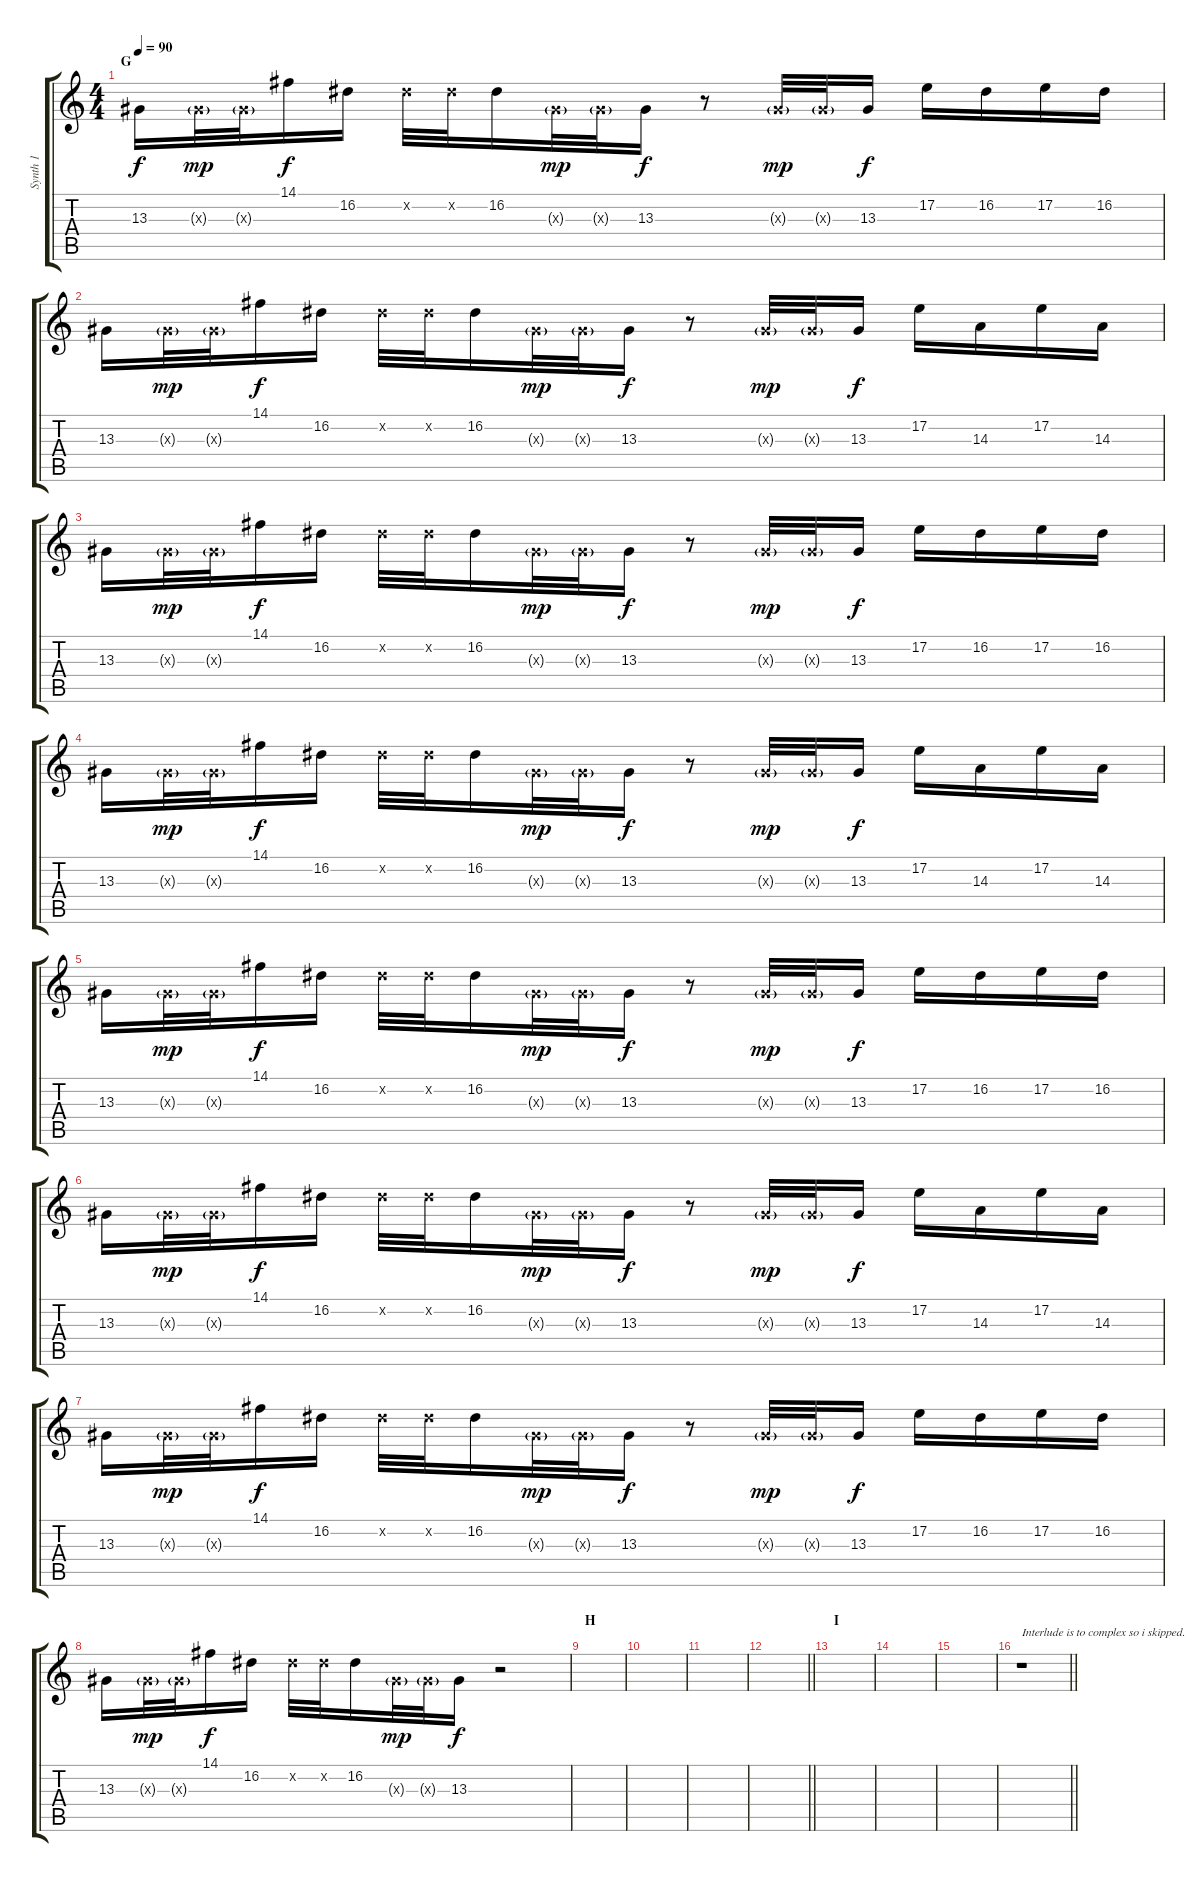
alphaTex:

\track ("Synth 1" "Synth 1") {instrument lead1square}
\staff {score tabs}
\tuning (E4 B3 G3 D3 A2 E2) {hide}
\ts (4 4)
\section ("" "G")
\tempo 90
\clef g2
\ks c
13.3.16{dy f} 13.3{g x}.32{dy mp} 13.3{g x}.32 14.1.16{dy f} 16.2.16 16.2{x}.32 16.2{x}.32 16.2.16 13.3{g x}.32{dy mp} 13.3{g x}.32 13.3.16{dy f} r.8 13.3{g x}.32{dy mp} 13.3{g x}.32 13.3.16{dy f} 17.2.16 16.2.16 17.2.16 16.2.16 |
13.3.16 13.3{g x}.32{dy mp} 13.3{g x}.32 14.1.16{dy f} 16.2.16 16.2{x}.32 16.2{x}.32 16.2.16 13.3{g x}.32{dy mp} 13.3{g x}.32 13.3.16{dy f} r.8 13.3{g x}.32{dy mp} 13.3{g x}.32 13.3.16{dy f} 17.2.16 14.3.16 17.2.16 14.3.16 |
13.3.16 13.3{g x}.32{dy mp} 13.3{g x}.32 14.1.16{dy f} 16.2.16 16.2{x}.32 16.2{x}.32 16.2.16 13.3{g x}.32{dy mp} 13.3{g x}.32 13.3.16{dy f} r.8 13.3{g x}.32{dy mp} 13.3{g x}.32 13.3.16{dy f} 17.2.16 16.2.16 17.2.16 16.2.16 |
13.3.16 13.3{g x}.32{dy mp} 13.3{g x}.32 14.1.16{dy f} 16.2.16 16.2{x}.32 16.2{x}.32 16.2.16 13.3{g x}.32{dy mp} 13.3{g x}.32 13.3.16{dy f} r.8 13.3{g x}.32{dy mp} 13.3{g x}.32 13.3.16{dy f} 17.2.16 14.3.16 17.2.16 14.3.16 |
13.3.16 13.3{g x}.32{dy mp} 13.3{g x}.32 14.1.16{dy f} 16.2.16 16.2{x}.32 16.2{x}.32 16.2.16 13.3{g x}.32{dy mp} 13.3{g x}.32 13.3.16{dy f} r.8 13.3{g x}.32{dy mp} 13.3{g x}.32 13.3.16{dy f} 17.2.16 16.2.16 17.2.16 16.2.16 |
13.3.16 13.3{g x}.32{dy mp} 13.3{g x}.32 14.1.16{dy f} 16.2.16 16.2{x}.32 16.2{x}.32 16.2.16 13.3{g x}.32{dy mp} 13.3{g x}.32 13.3.16{dy f} r.8 13.3{g x}.32{dy mp} 13.3{g x}.32 13.3.16{dy f} 17.2.16 14.3.16 17.2.16 14.3.16 |
13.3.16 13.3{g x}.32{dy mp} 13.3{g x}.32 14.1.16{dy f} 16.2.16 16.2{x}.32 16.2{x}.32 16.2.16 13.3{g x}.32{dy mp} 13.3{g x}.32 13.3.16{dy f} r.8 13.3{g x}.32{dy mp} 13.3{g x}.32 13.3.16{dy f} 17.2.16 16.2.16 17.2.16 16.2.16 |
13.3.16 13.3{g x}.32{dy mp} 13.3{g x}.32 14.1.16{dy f} 16.2.16 16.2{x}.32 16.2{x}.32 16.2.16 13.3{g x}.32{dy mp} 13.3{g x}.32 13.3.16{dy f} r.2 |
\section ("" "H")
|
|
|
\barLineRight lightlight
|
\section ("" "I")
|
|
|
\barLineRight lightlight
r.1{txt "Interlude is to complex so i skipped."}
